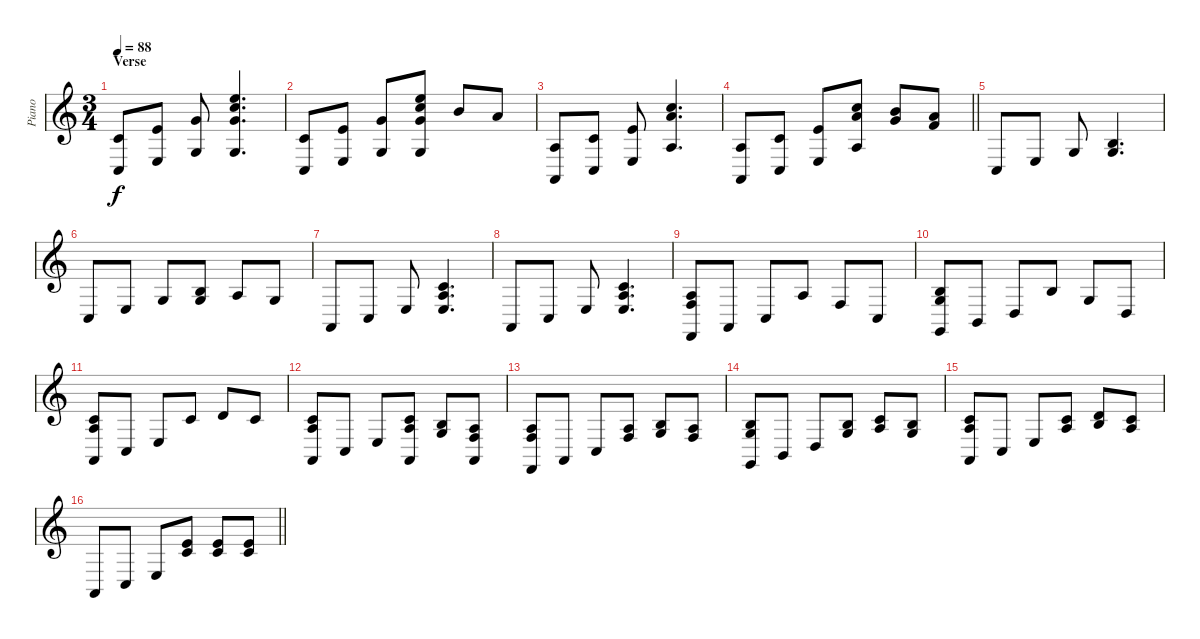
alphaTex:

\track ("Piano" "Piano") {instrument acousticgrandpiano}
\staff {score}
\tuning (E4 B3 G3 D3 A2 E2) {hide}
\ts (3 4)
\section ("" "Verse")
\tempo 88
\clef g2
\ks c
(1.2 3.5).8{dy f} (0.1 2.4).8 (3.1 5.4).8 (8.1 17.2 12.3 5.4).4{d} |
(1.2 3.5).8 (0.1 2.4).8 (3.1 5.4).8 (8.1 17.2 12.3 5.4).8 12.2.8 10.2.8 |
(2.3 0.5).8 (1.2 3.5).8 (0.1 2.4).8 (5.1 13.2 2.3).4{d} |
\barLineRight lightlight
(2.3 0.5).8 (1.2 3.5).8 (0.1 2.4).8 (5.1 13.2 2.3).8 (3.1 12.2).8 (1.1 14.3).8 |
3.5.8 2.4.8 0.3.8 (0.2 0.3).4{d} |
3.5.8 2.4.8 0.3.8 (0.2 5.4).8 2.3.8 0.3.8 |
0.5.8 3.5.8 2.4.8 (1.2 2.3 2.4).4{d} |
0.5.8 3.5.8 2.4.8 (1.2 2.3 2.4).4{d} |
(2.3 3.4 1.6).8 0.5.8 3.5.8 2.3.8 3.4.8 3.5.8 |
(0.2 0.3 3.6).8 2.5.8 5.5.8 0.2.8 0.3.8 5.5.8 |
(1.2 2.3 5.6).8 8.6.8 7.5.8 1.2.8 7.3.8 1.2.8 |
(1.2 2.3 5.6).8 3.5.8 7.5.8 (1.2 2.3 5.6).8 (0.2 0.3).8 (2.3 3.4 0.5).8 |
(2.3 3.4 1.6).8 0.5.8 3.5.8 (2.3 3.4).8 (0.2 0.3).8 (2.3 3.4).8 |
(0.2 0.3 3.6).8 2.5.8 5.5.8 (0.2 0.3).8 (1.2 7.4).8 (0.2 0.3).8 |
(1.2 2.3 5.6).8 8.6.8 7.5.8 (1.2 2.3).8 (0.2 7.3).8 (1.2 2.3).8 |
\barLineRight lightlight
5.6.8 3.5.8 7.5.8 (5.2 5.3).8 (0.1 1.2).8 (5.2 10.4).8
